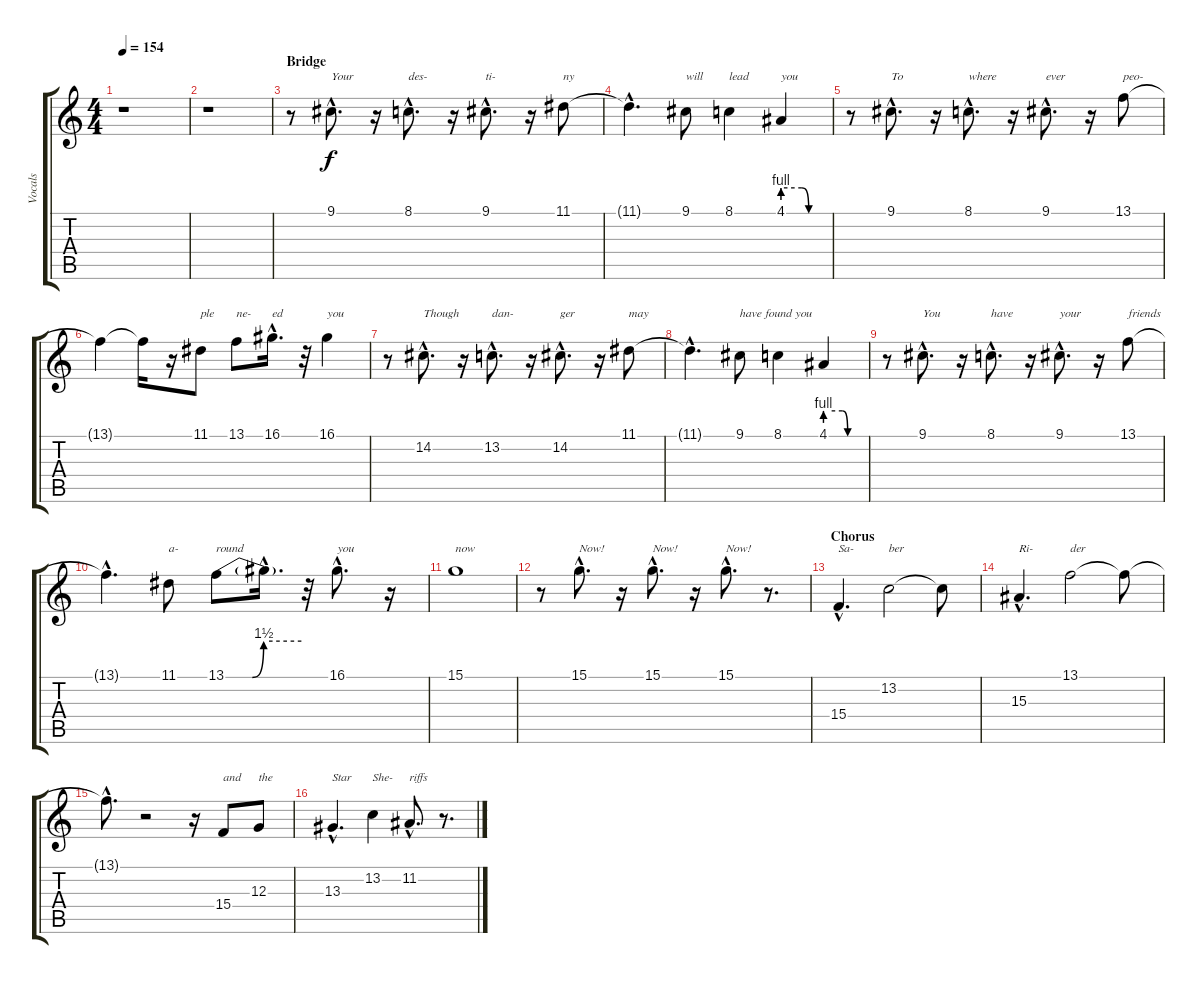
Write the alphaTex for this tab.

\track ("Vocals" "Vocals") {instrument lead8bassandlead}
\staff {score tabs}
\tuning (E4 B3 G3 D3 A2 E2) {hide}
\ts (4 4)
\tempo 154
\clef g2
\ks c
r.1{dy f} |
r.1 |
\section ("" "Bridge")
r.8 9.1{hac}.8{d txt "Your"} r.16 8.1{hac}.8{d txt "des-"} r.16 9.1{hac}.8{d txt "ti-"} r.16 11.1.8{txt "ny"} |
11.1{hac t}.4{d} 9.1.8{txt "will"} 8.1.4{txt "lead"} 4.1{be (custom 0 4 25 4 34 0 60 0)}.4{txt "you"} |
r.8 9.1{hac}.8{d txt "To"} r.16 8.1{hac}.8{d txt "where"} r.16 9.1{hac}.8{d txt "ever"} r.16 13.1.8{txt "peo-"} |
13.1{t}.4 13.1{t}.16 r.16 11.1.8{txt "ple"} 13.1.8{txt "ne-"} 16.1{hac}.16{d txt "ed"} r.32 16.1.4{txt "you"} |
r.8 14.2{hac}.8{d txt "Though"} r.16 13.2{hac}.8{d txt "dan-"} r.16 14.2{hac}.8{d txt "ger"} r.16 11.1.8{txt "may"} |
11.1{hac t}.4{d} 9.1.8{txt "have found you"} 8.1.4 4.1{be (custom 0 4 26 4 34 0 60 0)}.4 |
r.8 9.1{hac}.8{d txt "You"} r.16 8.1{hac}.8{d txt "have"} r.16 9.1{hac}.8{d txt "your"} r.16 13.1.8{txt "friends"} |
13.1{hac t}.4{d} 11.1.8{txt "a-"} 13.1{be (custom 0 0 21 0 30 6 60 6)}.8{txt "round"} 13.1{hac t}.16{d} r.32 16.1{hac}.8{d txt "you"} r.16 |
15.1.1{txt "now"} |
r.8 15.1{hac}.8{d txt "Now!"} r.16 15.1{hac}.8{d txt "Now!"} r.16 15.1{hac}.8{d txt "Now!"} r.8{d} |
\section ("" "Chorus")
15.4{hac}.4{d txt "Sa-"} 13.2.2{txt "ber"} 13.2{t}.8 |
15.3{hac}.4{d txt "Ri-"} 13.1.2{txt "der"} 13.1{t}.8 |
13.1{hac t}.8{d} r.2 r.16 15.4.8{txt "and"} 12.3.8{txt "the"} |
13.3{hac}.4{d txt "Star"} 13.2.4{txt "She-"} 11.2{hac}.8{d txt "riffs"} r.8{d}
